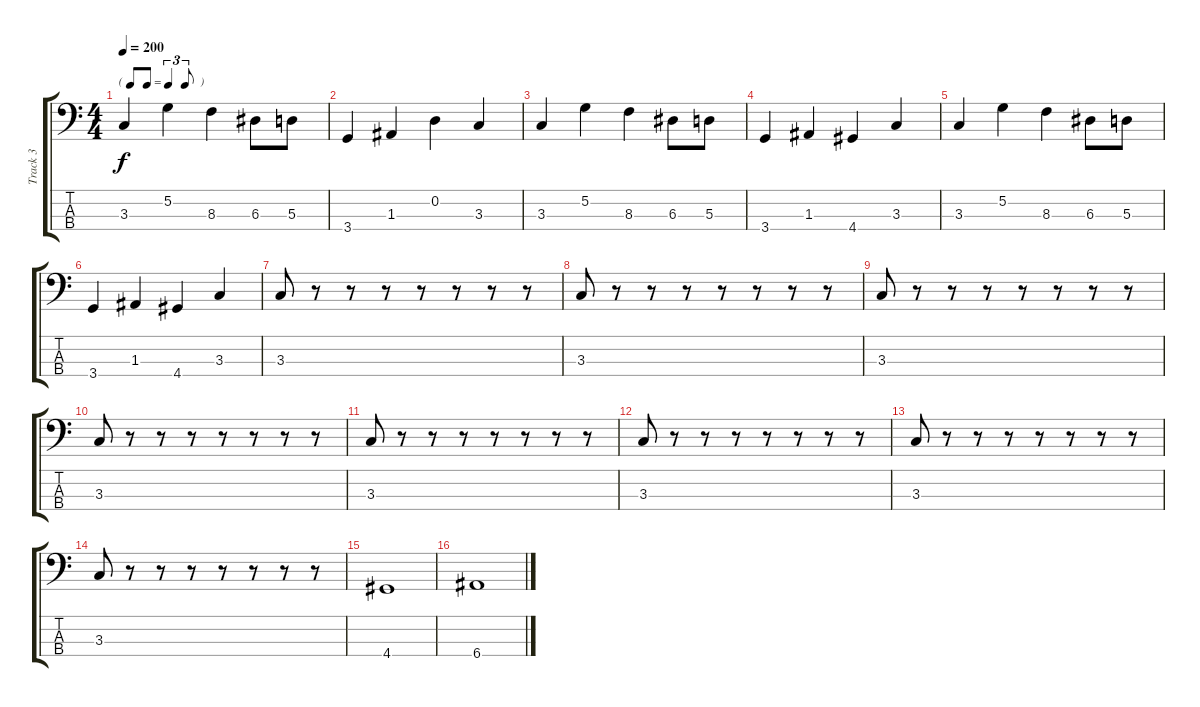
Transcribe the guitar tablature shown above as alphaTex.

\track ("Track 3" "Track 3") {instrument electricbassfinger}
\staff {score tabs}
\tuning (G2 D2 A1 E1) {hide}
\ts (4 4)
\tf triplet8th
\tempo 200
\clef f4
\ks c
3.3.4{dy f} 5.2.4 8.3.4 6.3.8 5.3.8 |
3.4.4 1.3.4 0.2.4 3.3.4 |
3.3.4 5.2.4 8.3.4 6.3.8 5.3.8 |
3.4.4 1.3.4 4.4.4 3.3.4 |
3.3.4 5.2.4 8.3.4 6.3.8 5.3.8 |
3.4.4 1.3.4 4.4.4 3.3.4 |
3.3.8 r.8 r.8 r.8 r.8 r.8 r.8 r.8 |
3.3.8 r.8 r.8 r.8 r.8 r.8 r.8 r.8 |
3.3.8 r.8 r.8 r.8 r.8 r.8 r.8 r.8 |
3.3.8 r.8 r.8 r.8 r.8 r.8 r.8 r.8 |
3.3.8 r.8 r.8 r.8 r.8 r.8 r.8 r.8 |
3.3.8 r.8 r.8 r.8 r.8 r.8 r.8 r.8 |
3.3.8 r.8 r.8 r.8 r.8 r.8 r.8 r.8 |
3.3.8 r.8 r.8 r.8 r.8 r.8 r.8 r.8 |
4.4.1 |
6.4.1
